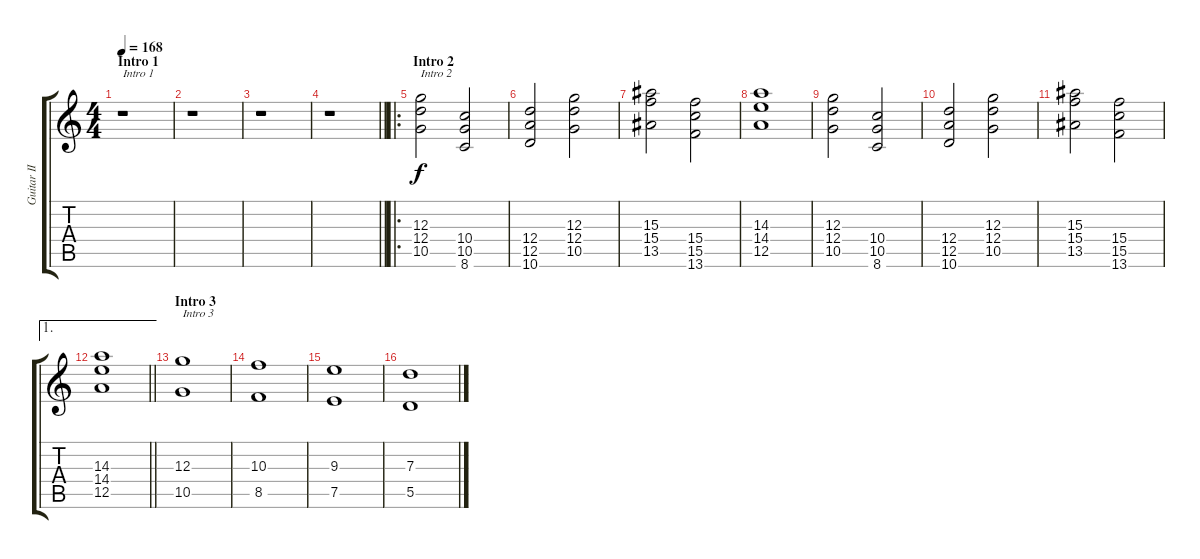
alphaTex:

\track ("Guitar II" "Guitar II") {instrument overdrivenguitar}
\staff {score tabs}
\tuning (E4 B3 G3 D3 A2 E2) {hide}
\ts (4 4)
\section ("" "Intro 1")
\tempo 168
\clef g2
\ks c
r.1{txt "Intro 1" dy f instrument overdrivenguitar} |
r.1 |
r.1 |
\barLineRight lightlight
r.1 |
\ro
\section ("" "Intro 2")
(12.3 12.4 10.5).2{txt "Intro 2"} (10.4 10.5 8.6).2 |
(12.4 12.5 10.6).2 (12.3 12.4 10.5).2 |
(15.3 15.4 13.5).2 (15.4 15.5 13.6).2 |
(14.3 14.4 12.5).1 |
(12.3 12.4 10.5).2 (10.4 10.5 8.6).2 |
(12.4 12.5 10.6).2 (12.3 12.4 10.5).2 |
(15.3 15.4 13.5).2 (15.4 15.5 13.6).2 |
\ae 1
\barLineRight lightlight
(14.3 14.4 12.5).1 |
\section ("" "Intro 3")
(12.3 10.5).1{txt "Intro 3"} |
(10.3 8.5).1 |
(9.3 7.5).1 |
(7.3 5.5).1
